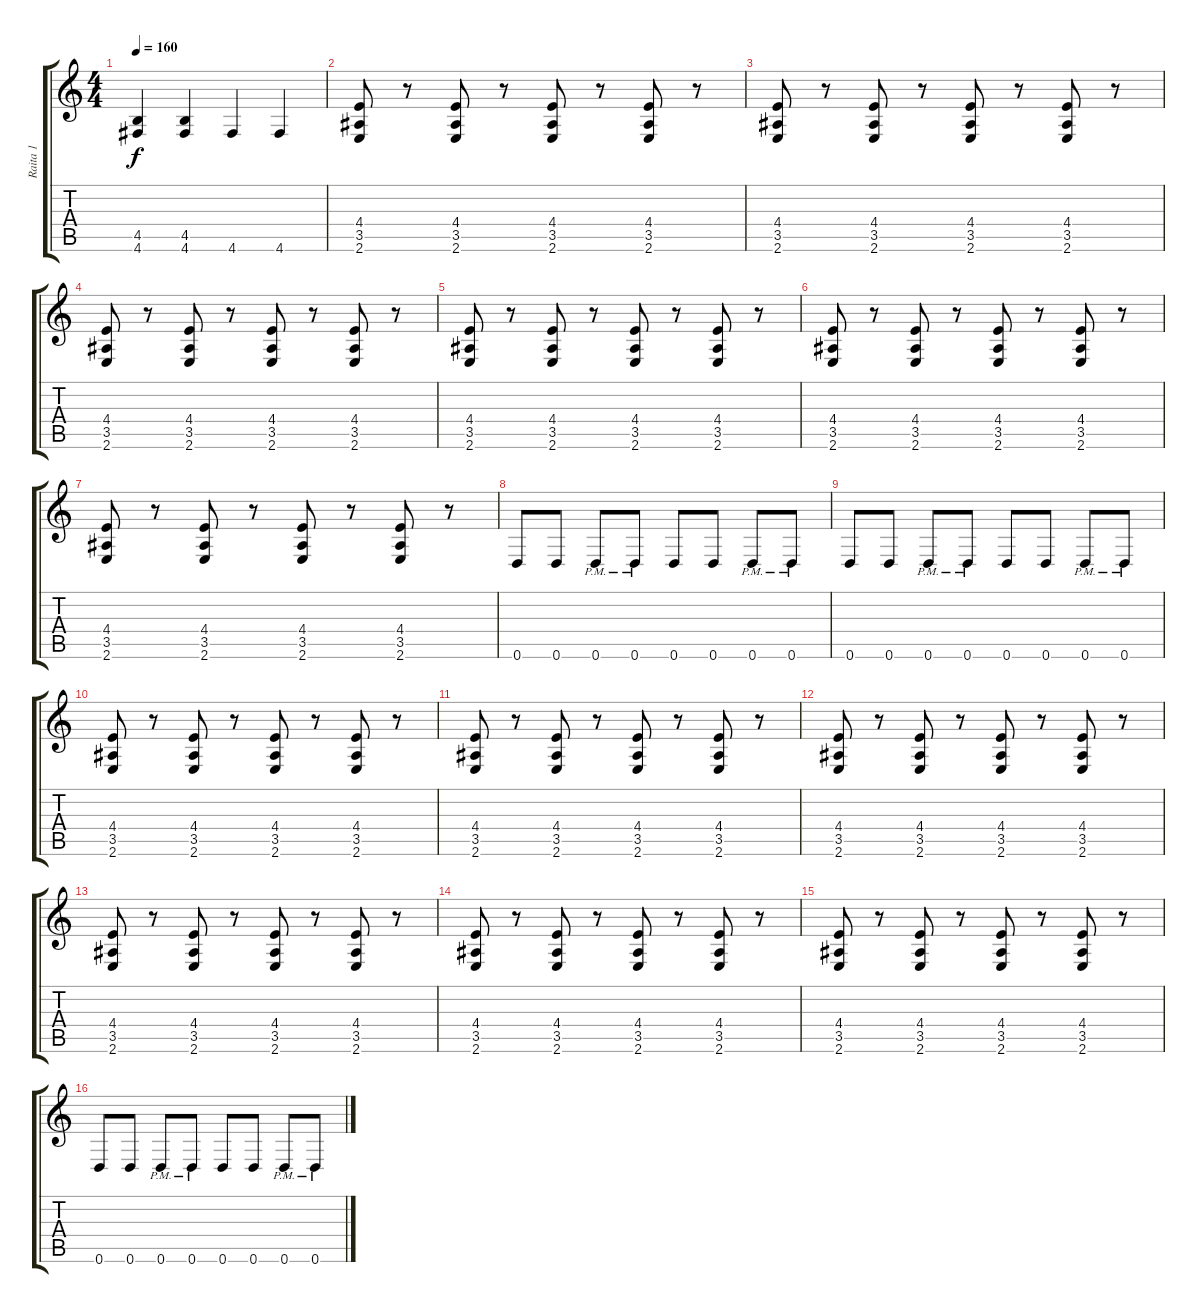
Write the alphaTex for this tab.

\track ("Raita 1" "Raita 1") {instrument distortionguitar}
\staff {score tabs}
\tuning (D4 A3 F3 C3 G2 D2) {hide}
\ts (4 4)
\tempo 160
\clef g2
\ks c
(4.5 4.6).4{dy f} (4.5 4.6).4 4.6.4 4.6.4 |
(4.4 3.5 2.6).8 r.8 (4.4 3.5 2.6).8 r.8 (4.4 3.5 2.6).8 r.8 (4.4 3.5 2.6).8 r.8 |
(4.4 3.5 2.6).8 r.8 (4.4 3.5 2.6).8 r.8 (4.4 3.5 2.6).8 r.8 (4.4 3.5 2.6).8 r.8 |
(4.4 3.5 2.6).8 r.8 (4.4 3.5 2.6).8 r.8 (4.4 3.5 2.6).8 r.8 (4.4 3.5 2.6).8 r.8 |
(4.4 3.5 2.6).8 r.8 (4.4 3.5 2.6).8 r.8 (4.4 3.5 2.6).8 r.8 (4.4 3.5 2.6).8 r.8 |
(4.4 3.5 2.6).8 r.8 (4.4 3.5 2.6).8 r.8 (4.4 3.5 2.6).8 r.8 (4.4 3.5 2.6).8 r.8 |
(4.4 3.5 2.6).8 r.8 (4.4 3.5 2.6).8 r.8 (4.4 3.5 2.6).8 r.8 (4.4 3.5 2.6).8 r.8 |
0.6.8 0.6.8 0.6{pm}.8 0.6{pm}.8 0.6.8 0.6.8 0.6{pm}.8 0.6{pm}.8 |
0.6.8 0.6.8 0.6{pm}.8 0.6{pm}.8 0.6.8 0.6.8 0.6{pm}.8 0.6{pm}.8 |
(4.4 3.5 2.6).8 r.8 (4.4 3.5 2.6).8 r.8 (4.4 3.5 2.6).8 r.8 (4.4 3.5 2.6).8 r.8 |
(4.4 3.5 2.6).8 r.8 (4.4 3.5 2.6).8 r.8 (4.4 3.5 2.6).8 r.8 (4.4 3.5 2.6).8 r.8 |
(4.4 3.5 2.6).8 r.8 (4.4 3.5 2.6).8 r.8 (4.4 3.5 2.6).8 r.8 (4.4 3.5 2.6).8 r.8 |
(4.4 3.5 2.6).8 r.8 (4.4 3.5 2.6).8 r.8 (4.4 3.5 2.6).8 r.8 (4.4 3.5 2.6).8 r.8 |
(4.4 3.5 2.6).8 r.8 (4.4 3.5 2.6).8 r.8 (4.4 3.5 2.6).8 r.8 (4.4 3.5 2.6).8 r.8 |
(4.4 3.5 2.6).8 r.8 (4.4 3.5 2.6).8 r.8 (4.4 3.5 2.6).8 r.8 (4.4 3.5 2.6).8 r.8 |
0.6.8 0.6.8 0.6{pm}.8 0.6{pm}.8 0.6.8 0.6.8 0.6{pm}.8 0.6{pm}.8
